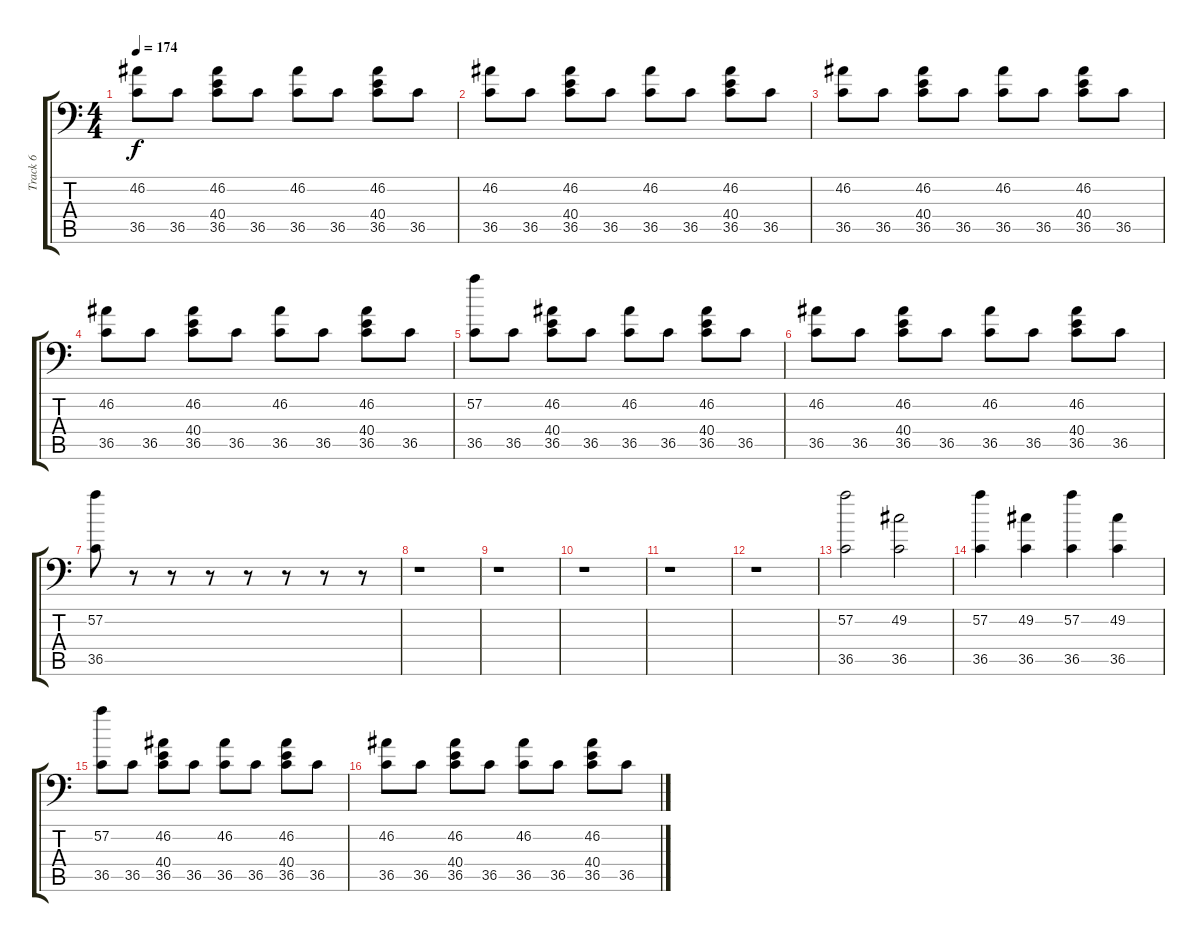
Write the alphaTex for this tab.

\track ("Track 6" "Track 6") {instrument acousticgrandpiano}
\staff {score tabs}
\tuning (C-1 C-1 C-1 C-1 C-1 C-1) {hide}
\ts (4 4)
\tempo 174
\clef f4
\ks c
(46.2 36.5).8{dy f} 36.5.8 (46.2 40.4 36.5).8 36.5.8 (46.2 36.5).8 36.5.8 (46.2 40.4 36.5).8 36.5.8 |
(46.2 36.5).8 36.5.8 (46.2 40.4 36.5).8 36.5.8 (46.2 36.5).8 36.5.8 (46.2 40.4 36.5).8 36.5.8 |
(46.2 36.5).8 36.5.8 (46.2 40.4 36.5).8 36.5.8 (46.2 36.5).8 36.5.8 (46.2 40.4 36.5).8 36.5.8 |
(46.2 36.5).8 36.5.8 (46.2 40.4 36.5).8 36.5.8 (46.2 36.5).8 36.5.8 (46.2 40.4 36.5).8 36.5.8 |
(57.2 36.5).8 36.5.8 (46.2 40.4 36.5).8 36.5.8 (46.2 36.5).8 36.5.8 (46.2 40.4 36.5).8 36.5.8 |
(46.2 36.5).8 36.5.8 (46.2 40.4 36.5).8 36.5.8 (46.2 36.5).8 36.5.8 (46.2 40.4 36.5).8 36.5.8 |
(57.2 36.5).8 r.8 r.8 r.8 r.8 r.8 r.8 r.8 |
r.1 |
r.1 |
r.1 |
r.1 |
r.1 |
(57.2 36.5).2 (49.2 36.5).2 |
(57.2 36.5).4 (49.2 36.5).4 (57.2 36.5).4 (49.2 36.5).4 |
(57.2 36.5).8 36.5.8 (46.2 40.4 36.5).8 36.5.8 (46.2 36.5).8 36.5.8 (46.2 40.4 36.5).8 36.5.8 |
(46.2 36.5).8 36.5.8 (46.2 40.4 36.5).8 36.5.8 (46.2 36.5).8 36.5.8 (46.2 40.4 36.5).8 36.5.8
